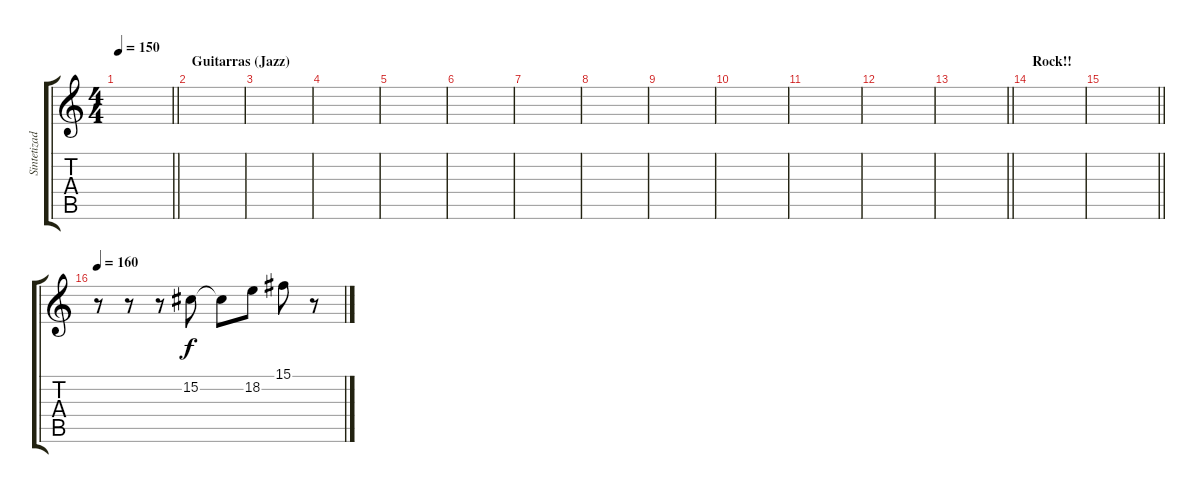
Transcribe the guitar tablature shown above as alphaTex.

\track ("Sintetizador" "Sintetizad") {instrument lead2sawtooth}
\staff {score tabs}
\tuning (Eb4 Bb3 Gb3 Db3 Ab2 Eb2) {hide}
\ts (4 4)
\tempo 150
\clef g2
\barLineRight lightlight
\ks c
|
\section ("" "Guitarras (Jazz)")
|
|
|
|
|
|
|
|
|
|
|
\barLineRight lightlight
|
\section ("" "Rock!!")
|
\barLineRight lightlight
|
\tempo 160
r.8{volume 9 instrument lead2sawtooth} r.8 r.8 15.2.8 15.2{t}.8 18.2.8 15.1.8 r.8
